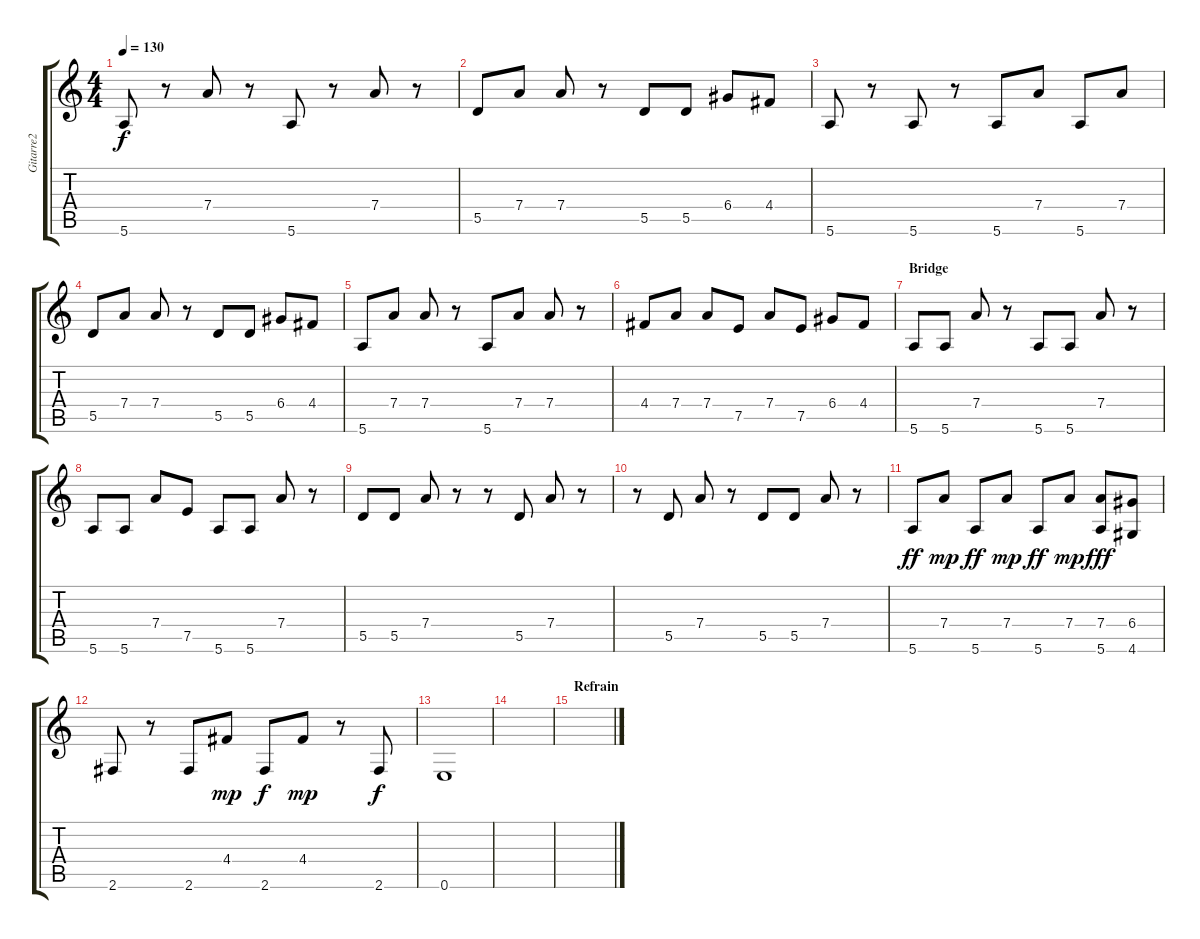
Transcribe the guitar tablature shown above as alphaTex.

\track ("Gitarre2" "Gitarre2") {instrument distortionguitar}
\staff {score tabs}
\tuning (E4 B3 G3 D3 A2 E2) {hide}
\ts (4 4)
\tempo 130
\clef g2
\ks c
5.6.8{dy f} r.8 7.4.8 r.8 5.6.8 r.8 7.4.8 r.8 |
5.5.8 7.4.8 7.4.8 r.8 5.5.8 5.5.8 6.4.8 4.4.8 |
5.6.8{volume 8} r.8 5.6.8 r.8 5.6.8 7.4.8 5.6.8 7.4.8 |
5.5.8 7.4.8 7.4.8 r.8 5.5.8 5.5.8 6.4.8 4.4.8 |
5.6.8{volume 9} 7.4.8 7.4.8 r.8 5.6.8 7.4.8 7.4.8 r.8 |
4.4.8 7.4.8 7.4.8 7.5.8 7.4.8 7.5.8 6.4.8 4.4.8 |
\section ("" "Bridge")
5.6.8 5.6.8{volume 10} 7.4.8 r.8 5.6.8 5.6.8 7.4.8 r.8 |
5.6.8 5.6.8 7.4.8 7.5.8 5.6.8 5.6.8 7.4.8 r.8 |
5.5.8 5.5.8 7.4.8 r.8 r.8 5.5.8 7.4.8 r.8 |
r.8 5.5.8 7.4.8 r.8 5.5.8 5.5.8 7.4.8 r.8 |
5.6.8{dy ff} 7.4.8{dy mp} 5.6.8{dy ff} 7.4.8{dy mp} 5.6.8{dy ff} 7.4.8{dy mp} (7.4 5.6).8{dy fff} (6.4 4.6).8 |
2.6.8 r.8 2.6.8 4.4.8{dy mp} 2.6.8{dy f} 4.4.8{dy mp} r.8 2.6.8{dy f} |
0.6.1 |
|
\section ("" "Refrain")
